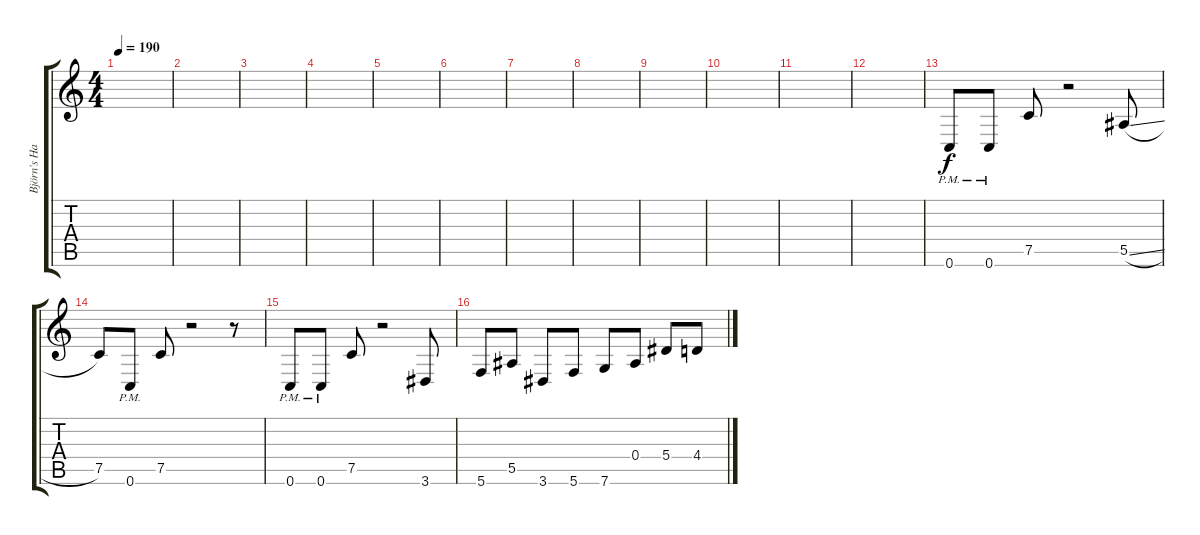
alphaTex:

\track ("Björn's Harmonizer" "Björn's Ha") {instrument distortionguitar}
\staff {score tabs}
\tuning (C4 G3 Eb3 Bb2 F2 C2) {hide}
\ts (4 4)
\tempo 190
\clef g2
\ks c
|
|
|
|
|
|
|
|
|
|
|
|
0.6{pm}.8{balance 12} 0.6{pm}.8 7.5.8 r.2 5.5{sl}.8 |
7.5.8 0.6{pm}.8 7.5.8 r.2 r.8 |
0.6{pm}.8 0.6{pm}.8 7.5.8 r.2 3.6.8 |
5.6.8 5.5.8 3.6.8 5.6.8 7.6.8 0.4.8 5.4.8 4.4.8
